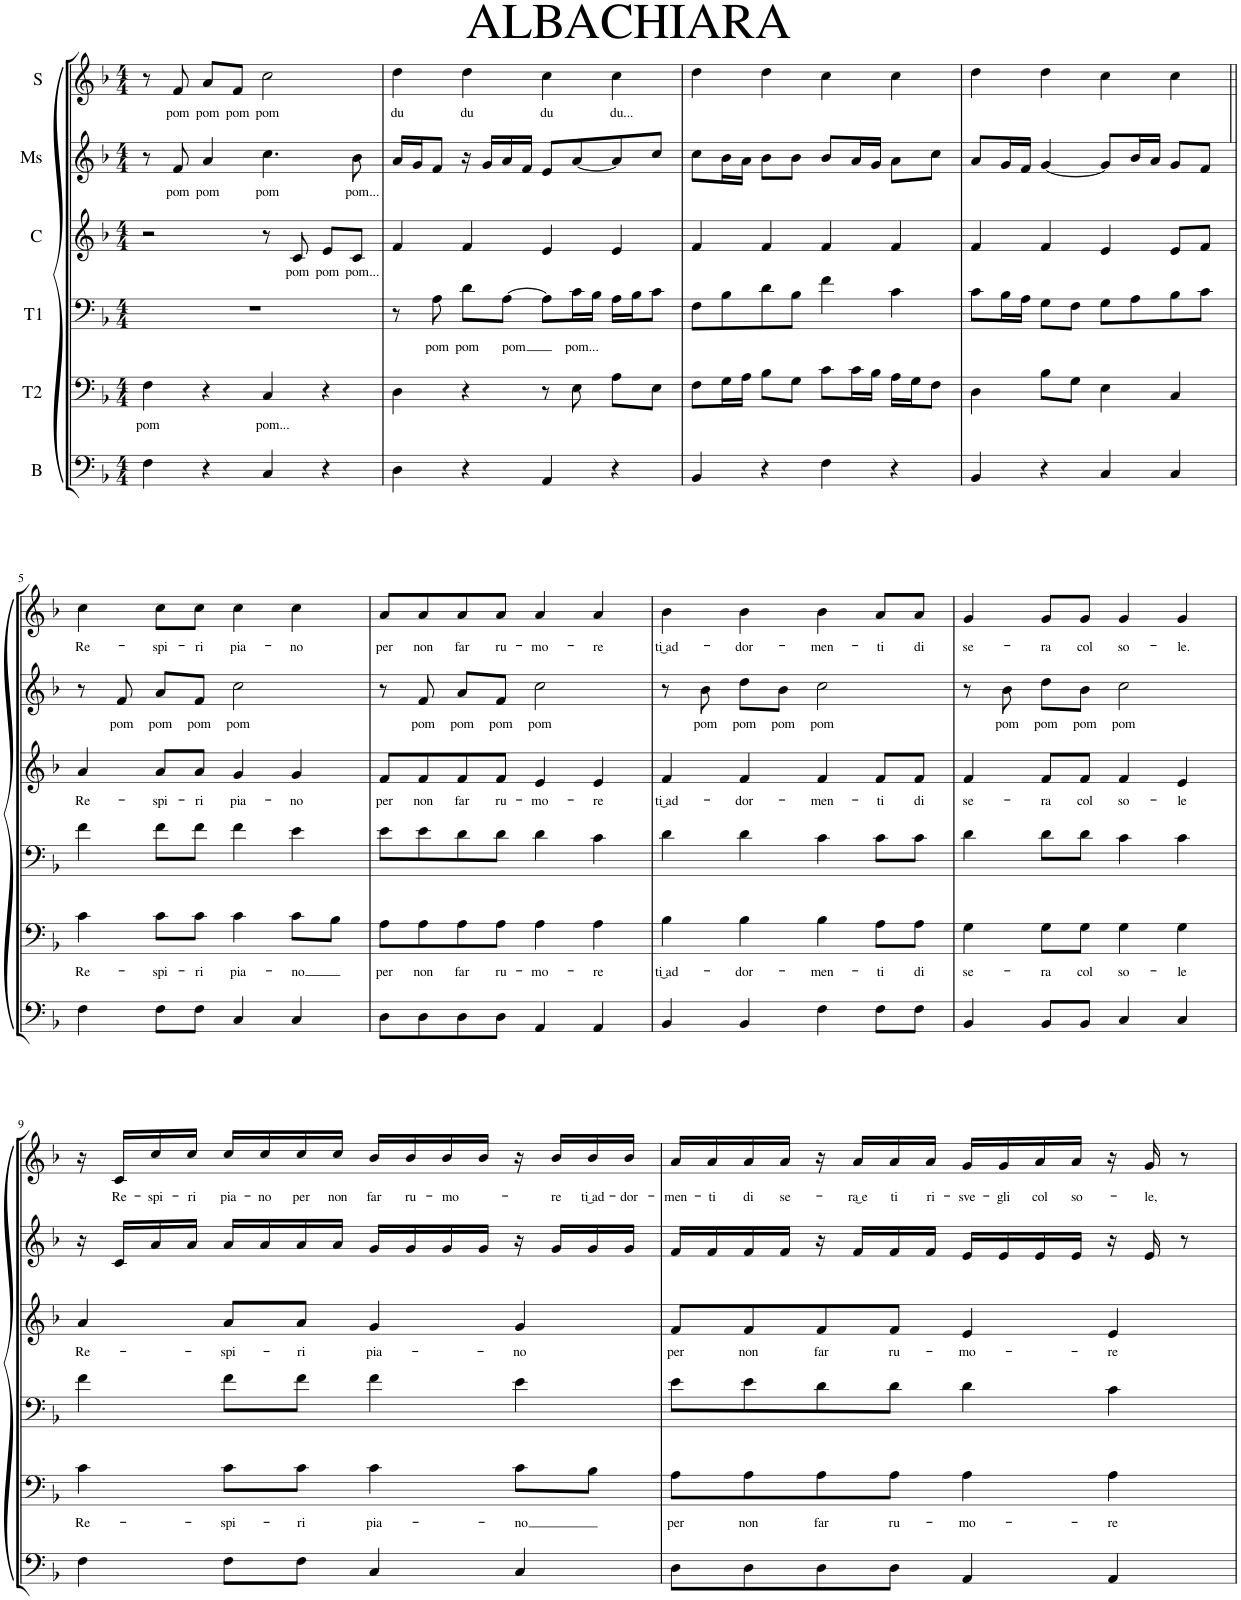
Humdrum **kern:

**kern	**kern	**text	**kern	**text	**kern	**text	**kern	**text	**kern	**text
*part6	*part5	*part5	*part4	*part4	*part3	*part3	*part2	*part2	*part1	*part1
*staff6	*staff5	*staff5	*staff4	*staff4	*staff3	*staff3	*staff2	*staff2	*staff1	*staff1
*I"B	*I"T2	*	*I"T1	*	*I"C	*	*I"Ms	*	*I"S	*
*clefF4	*clefF4	*	*clefF4	*	*clefG2	*	*clefG2	*	*clefG2	*
*k[b-]	*k[b-]	*	*k[b-]	*	*k[b-]	*	*k[b-]	*	*k[b-]	*
*M4/4	*M4/4	*	*M4/4	*	*M4/4	*	*M4/4	*	*M4/4	*
=1	=1	=1	=1	=1	=1	=1	=1	=1	=1	=1
!	!	!LO:LY:b	!	!	!	!	!	!	!	!
4F\	4F\	pom	1r	.	2r	.	8r	.	8r	.
!	!	!	!	!	!	!	!	!LO:LY:b	!	!LO:LY:b
.	.	.	.	.	.	.	8f/	pom	8f/	pom
!	!	!	!	!	!	!	!	!LO:LY:b	!	!LO:LY:b
4r	4r	.	.	.	.	.	4a/	pom	8a/L	pom
!	!	!	!	!	!	!	!	!	!	!LO:LY:b
.	.	.	.	.	.	.	.	.	8f/J	pom
!	!	!LO:LY:b	!	!	!	!	!	!LO:LY:b	!	!LO:LY:b
4C/	4C/	pom...	.	.	8r	.	4.cc\	pom	2cc\	pom
!	!	!	!	!	!	!LO:LY:b	!	!	!	!
.	.	.	.	.	8c/	pom	.	.	.	.
!	!	!	!	!	!	!LO:LY:b	!	!	!	!
4r	4r	.	.	.	8e/L	pom	.	.	.	.
!	!	!	!	!	!	!LO:LY:b	!	!LO:LY:b	!	!
.	.	.	.	.	8c/J	pom...	8b-\	pom...	.	.
=2	=2	=2	=2	=2	=2	=2	=2	=2	=2	=2
!	!	!	!	!	!	!	!	!	!	!LO:LY:b
4D\	4D\	.	8r	.	4f/	.	16a/LL	.	4dd\	du
.	.	.	.	.	.	.	16g/J	.	.	.
!	!	!	!	!LO:LY:b	!	!	!	!	!	!
.	.	.	8A\	pom	.	.	8f/J	.	.	.
!	!	!	!	!LO:LY:b	!	!	!	!	!	!LO:LY:b
4r	4r	.	8d\L	pom	4f/	.	16r	.	4dd\	du
.	.	.	.	.	.	.	16g/LL	.	.	.
!	!	!	!	!LO:LY:b	!	!	!	!	!	!
.	.	.	[8A\J	pom	.	.	16a/	.	.	.
.	.	.	.	.	.	.	16f/JJ	.	.	.
!	!	!	!	!	!	!	!	!	!	!LO:LY:b
4AA/	8r	.	8A\L]	.	4e/	.	8e/L	.	4cc\	du
!	!	!	!	!LO:LY:b	!	!	!	!	!	!
.	8E\	.	16c\L	pom...	.	.	[8a/	.	.	.
.	.	.	16B-\JJ	.	.	.	.	.	.	.
!	!	!	!	!	!	!	!	!	!	!LO:LY:b
4r	8A\L	.	16A\LL	.	4e/	.	8a/]	.	4cc\	du...
.	.	.	16B-\J	.	.	.	.	.	.	.
.	8E\J	.	8c\J	.	.	.	8cc/J	.	.	.
=3	=3	=3	=3	=3	=3	=3	=3	=3	=3	=3
4BB-/	8F\L	.	8F\L	.	4f/	.	8cc\L	.	4dd\	.
.	16G\L	.	8B-\	.	.	.	16b-\L	.	.	.
.	16A\JJ	.	.	.	.	.	16a\JJ	.	.	.
4r	8B-\L	.	8d\	.	4f/	.	8b-\L	.	4dd\	.
.	8G\J	.	8B-\J	.	.	.	8b-\J	.	.	.
4F\	8c\L	.	4f\	.	4f/	.	8b-/L	.	4cc\	.
.	16c\L	.	.	.	.	.	16a/L	.	.	.
.	16B-\JJ	.	.	.	.	.	16g/JJ	.	.	.
4r	16A\LL	.	4c\	.	4f/	.	8a\L	.	4cc\	.
.	16G\J	.	.	.	.	.	.	.	.	.
.	8F\J	.	.	.	.	.	8cc\J	.	.	.
=4	=4	=4	=4	=4	=4	=4	=4	=4	=4	=4
4BB-/	4D\	.	8c\L	.	4f/	.	8a/L	.	4dd\	.
.	.	.	16B-\L	.	.	.	16g/L	.	.	.
.	.	.	16A\JJ	.	.	.	16f/JJ	.	.	.
4r	8B-\L	.	8G\L	.	4f/	.	[4g/	.	4dd\	.
.	8G\J	.	8F\J	.	.	.	.	.	.	.
4C/	4E\	.	8G\L	.	4e/	.	8g/L]	.	4cc\	.
.	.	.	8A\	.	.	.	16b-/L	.	.	.
.	.	.	.	.	.	.	16a/JJ	.	.	.
4C/	4C/	.	8B-\	.	8e/L	.	8g/L	.	4cc\	.
.	.	.	8c\J	.	8f/J	.	8f/J	.	.	.
!!LO:LB:g=z
=5||	=5||	=5||	=5||	=5||	=5||	=5||	=5||	=5||	=5||	=5||
!	!	!LO:LY:b	!	!	!	!LO:LY:b	!	!	!	!LO:LY:b
4F\	4c\	Re-	4f\	.	4a/	Re-	8r	.	4cc\	Re-
!	!	!	!	!	!	!	!	!LO:LY:b	!	!
.	.	.	.	.	.	.	8f/	pom	.	.
!	!	!LO:LY:b	!	!	!	!LO:LY:b	!	!LO:LY:b	!	!LO:LY:b
8F\L	8c\L	-spi-	8f\L	.	8a/L	-spi-	8a/L	pom	8cc\L	-spi-
!	!	!LO:LY:b	!	!	!	!LO:LY:b	!	!LO:LY:b	!	!LO:LY:b
8F\J	8c\J	-ri	8f\J	.	8a/J	-ri	8f/J	pom	8cc\J	-ri
!	!	!LO:LY:b	!	!	!	!LO:LY:b	!	!LO:LY:b	!	!LO:LY:b
4C/	4c\	pia-	4f\	.	4g/	pia-	2cc\	pom	4cc\	pia-
!	!	!LO:LY:b	!	!	!	!LO:LY:b	!	!	!	!LO:LY:b
4C/	8c\L	-no	4e\	.	4g/	-no	.	.	4cc\	-no
.	8B-\J	.	.	.	.	.	.	.	.	.
=6	=6	=6	=6	=6	=6	=6	=6	=6	=6	=6
!	!	!LO:LY:b	!	!	!	!LO:LY:b	!	!	!	!LO:LY:b
8D\L	8A\L	per	8e\L	.	8f/L	per	8r	.	8a/L	per
!	!	!LO:LY:b	!	!	!	!LO:LY:b	!	!LO:LY:b	!	!LO:LY:b
8D\	8A\	non	8e\	.	8f/	non	8f/	pom	8a/	non
!	!	!LO:LY:b	!	!	!	!LO:LY:b	!	!LO:LY:b	!	!LO:LY:b
8D\	8A\	far	8d\	.	8f/	far	8a/L	pom	8a/	far
!	!	!LO:LY:b	!	!	!	!LO:LY:b	!	!LO:LY:b	!	!LO:LY:b
8D\J	8A\J	ru-	8d\J	.	8f/J	ru-	8f/J	pom	8a/J	ru-
!	!	!LO:LY:b	!	!	!	!LO:LY:b	!	!LO:LY:b	!	!LO:LY:b
4AA/	4A\	-mo-	4d\	.	4e/	-mo-	2cc\	pom	4a/	-mo-
!	!	!LO:LY:b	!	!	!	!LO:LY:b	!	!	!	!LO:LY:b
4AA/	4A\	-re	4c\	.	4e/	-re	.	.	4a/	-re
=7	=7	=7	=7	=7	=7	=7	=7	=7	=7	=7
!	!	!LO:LY:b	!	!	!	!LO:LY:b	!	!	!	!LO:LY:b
4BB-/	4B-\	ti͜ ad-	4d\	.	4f/	ti͜ ad-	8r	.	4b-\	ti͜ ad-
!	!	!	!	!	!	!	!	!LO:LY:b	!	!
.	.	.	.	.	.	.	8b-\	pom	.	.
!	!	!LO:LY:b	!	!	!	!LO:LY:b	!	!LO:LY:b	!	!LO:LY:b
4BB-/	4B-\	-dor-	4d\	.	4f/	-dor-	8dd\L	pom	4b-\	-dor-
!	!	!	!	!	!	!	!	!LO:LY:b	!	!
.	.	.	.	.	.	.	8b-\J	pom	.	.
!	!	!LO:LY:b	!	!	!	!LO:LY:b	!	!LO:LY:b	!	!LO:LY:b
4F\	4B-\	-men-	4c\	.	4f/	-men-	2cc\	pom	4b-\	-men-
!	!	!LO:LY:b	!	!	!	!LO:LY:b	!	!	!	!LO:LY:b
8F\L	8A\L	-ti	8c\L	.	8f/L	-ti	.	.	8a/L	-ti
!	!	!LO:LY:b	!	!	!	!LO:LY:b	!	!	!	!LO:LY:b
8F\J	8A\J	di	8c\J	.	8f/J	di	.	.	8a/J	di
=8	=8	=8	=8	=8	=8	=8	=8	=8	=8	=8
!	!	!LO:LY:b	!	!	!	!LO:LY:b	!	!	!	!LO:LY:b
4BB-/	4G\	se-	4d\	.	4f/	se-	8r	.	4g/	se-
!	!	!	!	!	!	!	!	!LO:LY:b	!	!
.	.	.	.	.	.	.	8b-\	pom	.	.
!	!	!LO:LY:b	!	!	!	!LO:LY:b	!	!LO:LY:b	!	!LO:LY:b
8BB-/L	8G\L	-ra	8d\L	.	8f/L	-ra	8dd\L	pom	8g/L	-ra
!	!	!LO:LY:b	!	!	!	!LO:LY:b	!	!LO:LY:b	!	!LO:LY:b
8BB-/J	8G\J	col	8d\J	.	8f/J	col	8b-\J	pom	8g/J	col
!	!	!LO:LY:b	!	!	!	!LO:LY:b	!	!LO:LY:b	!	!LO:LY:b
4C/	4G\	so-	4c\	.	4f/	so-	2cc\	pom	4g/	so-
!	!	!LO:LY:b	!	!	!	!LO:LY:b	!	!	!	!LO:LY:b
4C/	4G\	-le	4c\	.	4e/	-le	.	.	4g/	-le.
!!LO:LB:g=z
=9	=9	=9	=9	=9	=9	=9	=9	=9	=9	=9
!	!	!LO:LY:b	!	!	!	!LO:LY:b	!	!	!	!
4F\	4c\	Re-	4f\	.	4a/	Re-	16r	.	16r	.
!	!	!	!	!	!	!	!	!	!	!LO:LY:b
.	.	.	.	.	.	.	16c/LL	.	16c/LL	Re-
!	!	!	!	!	!	!	!	!	!	!LO:LY:b
.	.	.	.	.	.	.	16a/	.	16cc/	-spi-
!	!	!	!	!	!	!	!	!	!	!LO:LY:b
.	.	.	.	.	.	.	16a/JJ	.	16cc/JJ	-ri
!	!	!LO:LY:b	!	!	!	!LO:LY:b	!	!	!	!LO:LY:b
8F\L	8c\L	-spi-	8f\L	.	8a/L	-spi-	16a/LL	.	16cc/LL	pia-
!	!	!	!	!	!	!	!	!	!	!LO:LY:b
.	.	.	.	.	.	.	16a/	.	16cc/	-no
!	!	!LO:LY:b	!	!	!	!LO:LY:b	!	!	!	!LO:LY:b
8F\J	8c\J	-ri	8f\J	.	8a/J	-ri	16a/	.	16cc/	per
!	!	!	!	!	!	!	!	!	!	!LO:LY:b
.	.	.	.	.	.	.	16a/JJ	.	16cc/JJ	non
!	!	!LO:LY:b	!	!	!	!LO:LY:b	!	!	!	!LO:LY:b
4C/	4c\	pia-	4f\	.	4g/	pia-	16g/LL	.	16b-/LL	far
!	!	!	!	!	!	!	!	!	!	!LO:LY:b
.	.	.	.	.	.	.	16g/	.	16b-/	ru-
!	!	!	!	!	!	!	!	!	!	!LO:LY:b
.	.	.	.	.	.	.	16g/	.	16b-/	-mo-
.	.	.	.	.	.	.	16g/JJ	.	16b-/JJ	.
!	!	!LO:LY:b	!	!	!	!LO:LY:b	!	!	!	!
4C/	8c\L	-no	4e\	.	4g/	-no	16r	.	16r	.
!	!	!	!	!	!	!	!	!	!	!LO:LY:b
.	.	.	.	.	.	.	16g/LL	.	16b-/LL	-re
!	!	!	!	!	!	!	!	!	!	!LO:LY:b
.	8B-\J	.	.	.	.	.	16g/	.	16b-/	ti͜ ad-
!	!	!	!	!	!	!	!	!	!	!LO:LY:b
.	.	.	.	.	.	.	16g/JJ	.	16b-/JJ	-dor-
=10	=10	=10	=10	=10	=10	=10	=10	=10	=10	=10
!	!	!LO:LY:b	!	!	!	!LO:LY:b	!	!	!	!LO:LY:b
8D\L	8A\L	per	8e\L	.	8f/L	per	16f/LL	.	16a/LL	-men-
!	!	!	!	!	!	!	!	!	!	!LO:LY:b
.	.	.	.	.	.	.	16f/	.	16a/	-ti
!	!	!LO:LY:b	!	!	!	!LO:LY:b	!	!	!	!LO:LY:b
8D\	8A\	non	8e\	.	8f/	non	16f/	.	16a/	di
!	!	!	!	!	!	!	!	!	!	!LO:LY:b
.	.	.	.	.	.	.	16f/JJ	.	16a/JJ	se-
!	!	!LO:LY:b	!	!	!	!LO:LY:b	!	!	!	!
8D\	8A\	far	8d\	.	8f/	far	16r	.	16r	.
!	!	!	!	!	!	!	!	!	!	!LO:LY:b
.	.	.	.	.	.	.	16f/LL	.	16a/LL	-ra͜ e
!	!	!LO:LY:b	!	!	!	!LO:LY:b	!	!	!	!LO:LY:b
8D\J	8A\J	ru-	8d\J	.	8f/J	ru-	16f/	.	16a/	ti
!	!	!	!	!	!	!	!	!	!	!LO:LY:b
.	.	.	.	.	.	.	16f/JJ	.	16a/JJ	ri-
!	!	!LO:LY:b	!	!	!	!LO:LY:b	!	!	!	!LO:LY:b
4AA/	4A\	-mo-	4d\	.	4e/	-mo-	16e/LL	.	16g/LL	-sve-
!	!	!	!	!	!	!	!	!	!	!LO:LY:b
.	.	.	.	.	.	.	16e/	.	16g/	-gli
!	!	!	!	!	!	!	!	!	!	!LO:LY:b
.	.	.	.	.	.	.	16e/	.	16a/	col
!	!	!	!	!	!	!	!	!	!	!LO:LY:b
.	.	.	.	.	.	.	16e/JJ	.	16a/JJ	so-
!	!	!LO:LY:b	!	!	!	!LO:LY:b	!	!	!	!
4AA/	4A\	-re	4c\	.	4e/	-re	16r	.	16r	.
!	!	!	!	!	!	!	!	!	!	!LO:LY:b
.	.	.	.	.	.	.	16e/	.	16g/	-le,
.	.	.	.	.	.	.	8r	.	8r	.
=	=	=	=	=	=	=	=	=	=	=
*-	*-	*-	*-	*-	*-	*-	*-	*-	*-	*-
